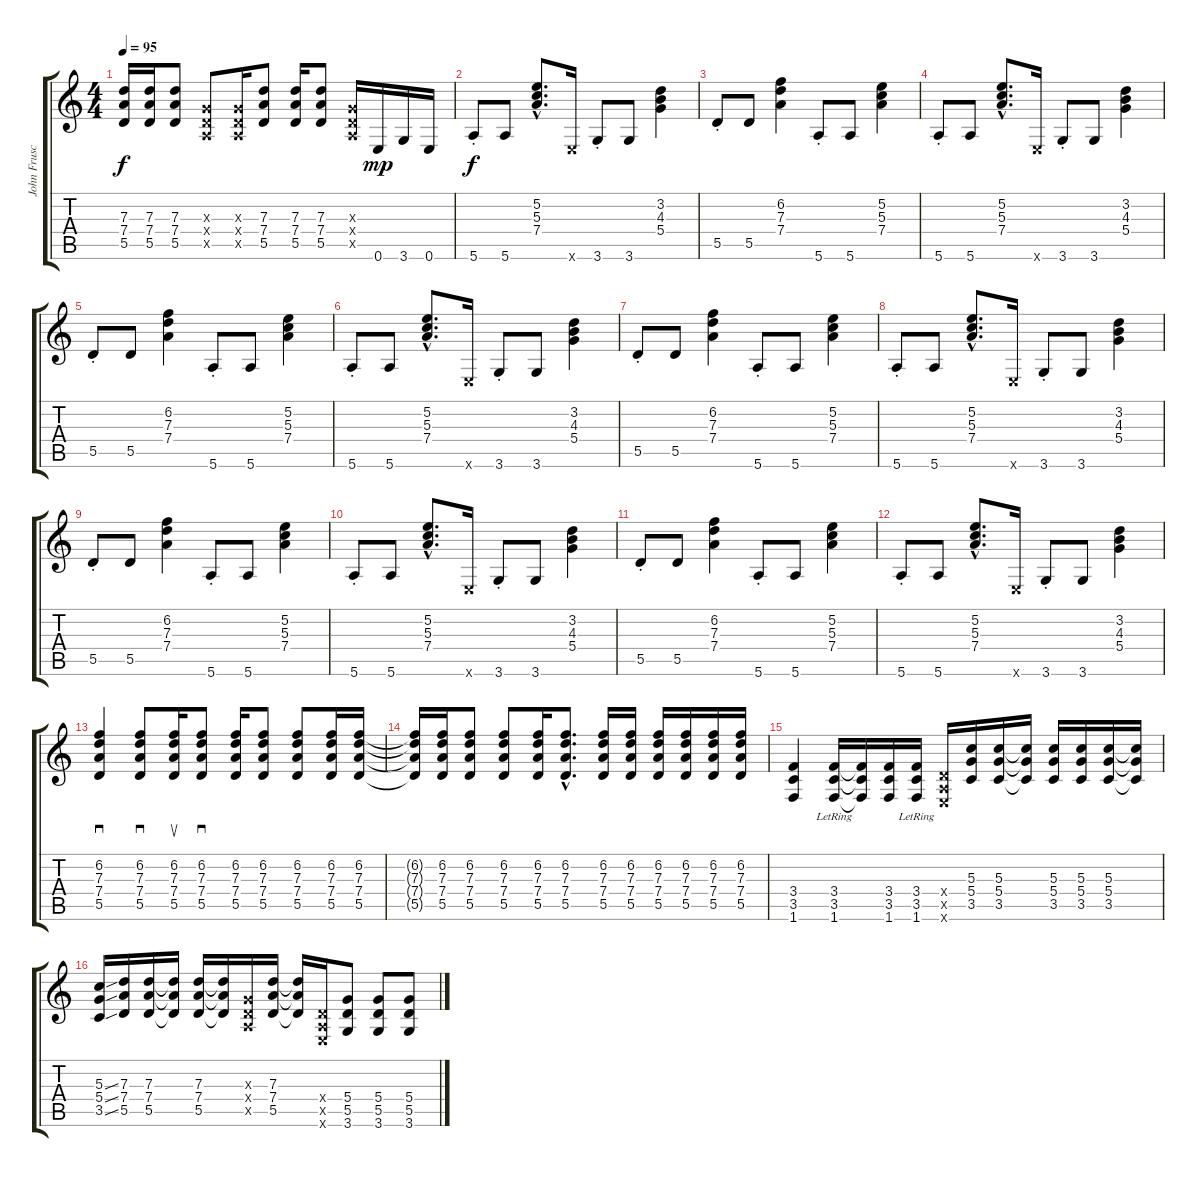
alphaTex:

\track ("John Frusciante" "John Frusc") {instrument distortionguitar}
\staff {score tabs}
\tuning (E4 B3 G3 D3 A2 E2) {hide}
\ts (4 4)
\tempo 95
\clef g2
\ks c
(7.3{t} 7.4{t} 5.5{t}).16{dy f} (7.3 7.4 5.5).16 (7.3 7.4 5.5).8 (0.3{x} 0.4{x} 0.5{x}).8 (0.3{x} 0.4{x} 0.5{x}).16 (7.3 7.4 5.5).8 (7.3 7.4 5.5).16 (7.3 7.4 5.5).8 (0.3{x} 0.4{x} 0.5{x}).16 0.6.16{dy mp} 3.6.16 0.6.16 |
5.6{st}.8{dy f volume 12 balance 3 instrument distortionguitar} 5.6.8 (5.2{hac} 5.3{hac} 7.4{hac}).8{d} 0.6{x}.16 3.6{st}.8 3.6.8 (3.2 4.3 5.4).4 |
5.5{st}.8 5.5.8 (6.2 7.3 7.4).4 5.6{st}.8 5.6.8 (5.2 5.3 7.4).4 |
5.6{st}.8 5.6.8 (5.2{hac} 5.3{hac} 7.4{hac}).8{d} 0.6{x}.16 3.6{st}.8 3.6.8 (3.2 4.3 5.4).4 |
5.5{st}.8 5.5.8 (6.2 7.3 7.4).4 5.6{st}.8 5.6.8 (5.2 5.3 7.4).4 |
5.6{st}.8 5.6.8 (5.2{hac} 5.3{hac} 7.4{hac}).8{d} 0.6{x}.16 3.6{st}.8 3.6.8 (3.2 4.3 5.4).4 |
5.5{st}.8 5.5.8 (6.2 7.3 7.4).4 5.6{st}.8 5.6.8 (5.2 5.3 7.4).4 |
5.6{st}.8 5.6.8 (5.2{hac} 5.3{hac} 7.4{hac}).8{d} 0.6{x}.16 3.6{st}.8 3.6.8 (3.2 4.3 5.4).4 |
5.5{st}.8 5.5.8 (6.2 7.3 7.4).4 5.6{st}.8 5.6.8 (5.2 5.3 7.4).4 |
5.6{st}.8 5.6.8 (5.2{hac} 5.3{hac} 7.4{hac}).8{d} 0.6{x}.16 3.6{st}.8 3.6.8 (3.2 4.3 5.4).4 |
5.5{st}.8 5.5.8 (6.2 7.3 7.4).4 5.6{st}.8 5.6.8 (5.2 5.3 7.4).4 |
5.6{st}.8 5.6.8 (5.2{hac} 5.3{hac} 7.4{hac}).8{d} 0.6{x}.16 3.6{st}.8 3.6.8 (3.2 4.3 5.4).4 |
(6.2 7.3 7.4 5.5).4{sd balance 8} (6.2 7.3 7.4 5.5).8{sd} (6.2 7.3 7.4 5.5).16{su} (6.2 7.3 7.4 5.5).8{sd} (6.2 7.3 7.4 5.5).16 (6.2 7.3 7.4 5.5).8 (6.2 7.3 7.4 5.5).8 (6.2 7.3 7.4 5.5).16 (6.2 7.3 7.4 5.5).16 |
(6.2{t} 7.3{t} 7.4{t} 5.5{t}).16 (6.2 7.3 7.4 5.5).16 (6.2 7.3 7.4 5.5).8 (6.2 7.3 7.4 5.5).8 (6.2 7.3 7.4 5.5).16 (6.2{hac} 7.3{hac} 7.4{hac} 5.5{hac}).8{d} (6.2 7.3 7.4 5.5).16 (6.2 7.3 7.4 5.5).16 (6.2 7.3 7.4 5.5).16 (6.2 7.3 7.4 5.5).16 (6.2 7.3 7.4 5.5).16 (6.2 7.3 7.4 5.5).16 |
(3.4 3.5 1.6).4{balance 8 instrument overdrivenguitar} (3.4{lr} 3.5{lr} 1.6{lr}).16 (3.4{t} 3.5{t} 1.6{t}).16 (3.4 3.5 1.6).16 (3.4{lr} 3.5{lr} 1.6{lr}).16 (0.4{x} 0.5{x} 0.6{x}).16 (5.3 5.4 3.5).16 (5.3 5.4 3.5).16 (5.3{t} 5.4{t} 3.5{t}).16 (5.3 5.4 3.5).16 (5.3 5.4 3.5).16 (5.3 5.4 3.5).16 (5.3{t} 5.4{t} 3.5{t}).16 |
(5.3{ss} 5.4{ss} 3.5{ss}).16 (7.3 7.4 5.5).16 (7.3 7.4 5.5).16 (7.3{t} 7.4{t} 5.5{t}).16 (7.3 7.4 5.5).16 (7.3{t} 7.4{t} 5.5{t}).16 (0.3{x} 0.4{x} 0.5{x}).16 (7.3 7.4 5.5).16 (7.3{t} 7.4{t} 5.5{t}).16 (0.4{x} 0.5{x} 0.6{x}).16 (5.4 5.5 3.6).8 (5.4 5.5 3.6).8 (5.4 5.5 3.6).8
